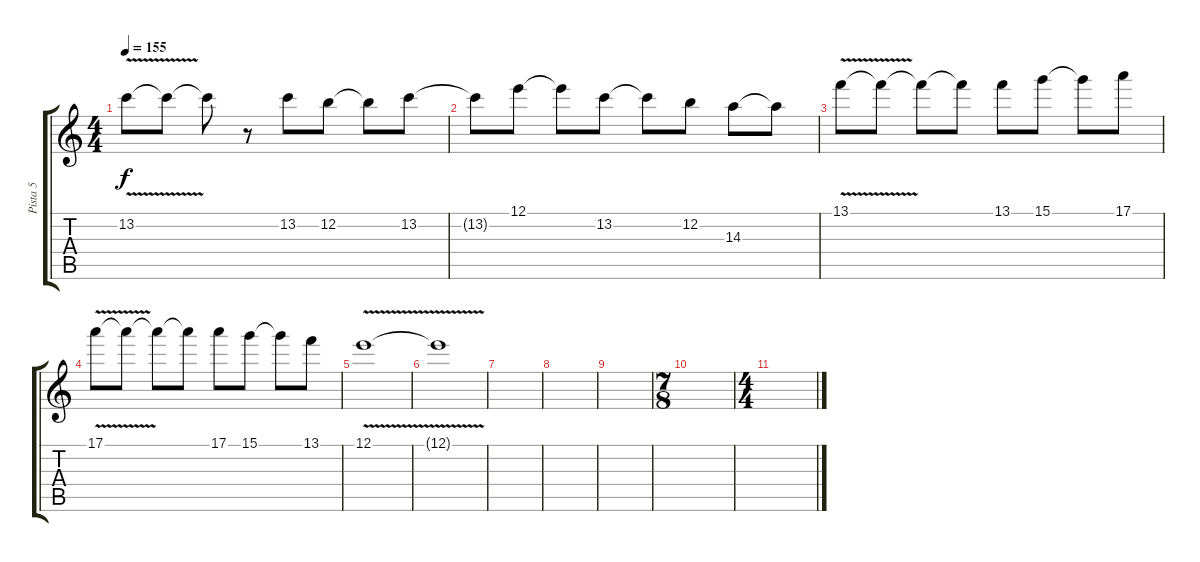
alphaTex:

\track ("Pista 5" "Pista 5") {instrument distortionguitar}
\staff {score tabs}
\tuning (E4 B3 G3 D3 A2 E2) {hide}
\ts (4 4)
\tempo 155
\clef g2
\ks c
13.2{v}.8{dy f} 13.2{t}.8 13.2{t}.8 r.8 13.2.8 12.2.8 12.2{t}.8 13.2.8 |
13.2{t}.8 12.1.8 12.1{t}.8 13.2.8 13.2{t}.8 12.2.8 14.3.8 14.3{t}.8 |
13.1{v}.8 13.1{t}.8 13.1{t}.8 13.1{t}.8 13.1.8 15.1.8 15.1{t}.8 17.1.8 |
17.1{v}.8 17.1{t}.8 17.1{t}.8 17.1{t}.8 17.1.8 15.1.8 15.1{t}.8 13.1.8 |
12.1{v}.1 |
12.1{t}.1 |
|
|
|
\ts (7 8)
|
\ts (4 4)
